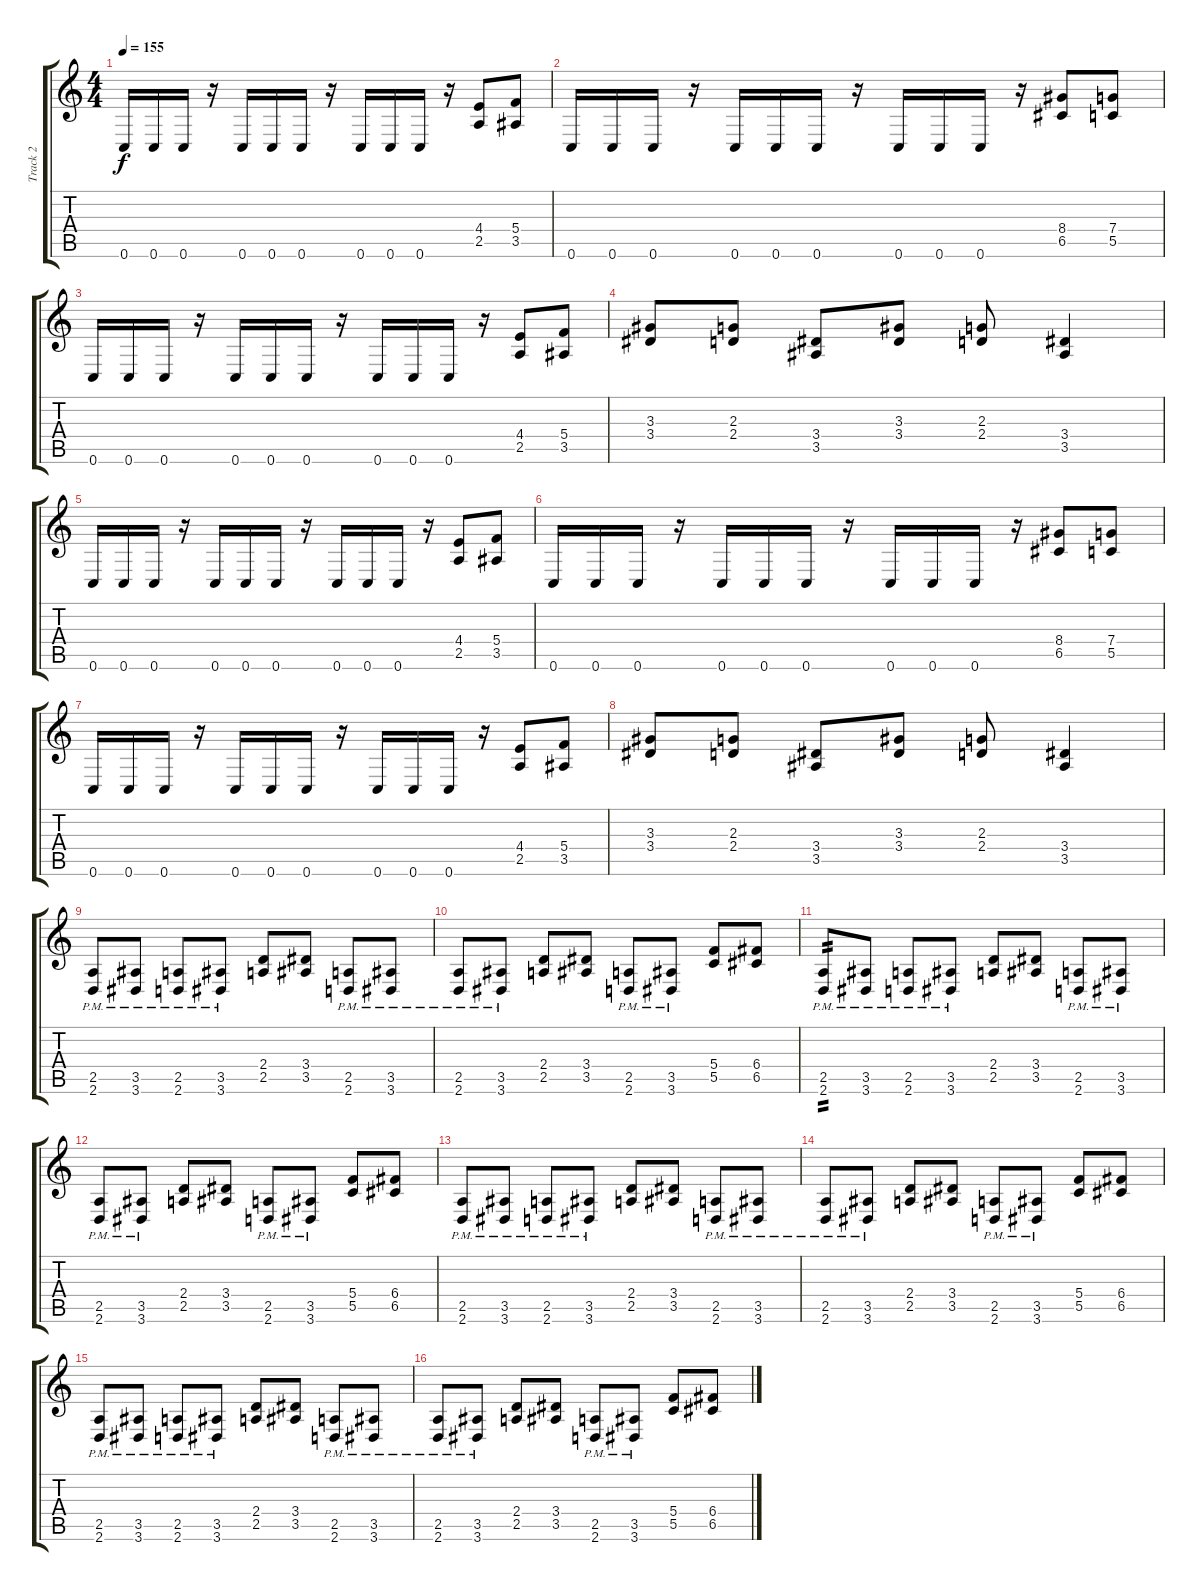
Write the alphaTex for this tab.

\track ("Track 2" "Track 2") {instrument distortionguitar}
\staff {score tabs}
\tuning (D4 A3 F3 C3 G2 C2) {hide}
\ts (4 4)
\tempo 155
\clef g2
\ks c
0.6.16{dy f} 0.6.16 0.6.16 r.16 0.6.16 0.6.16 0.6.16 r.16 0.6.16 0.6.16 0.6.16 r.16 (4.4 2.5).8 (5.4 3.5).8 |
0.6.16 0.6.16 0.6.16 r.16 0.6.16 0.6.16 0.6.16 r.16 0.6.16 0.6.16 0.6.16 r.16 (8.4 6.5).8 (7.4 5.5).8 |
0.6.16 0.6.16 0.6.16 r.16 0.6.16 0.6.16 0.6.16 r.16 0.6.16 0.6.16 0.6.16 r.16 (4.4 2.5).8 (5.4 3.5).8 |
(3.3 3.4).8 (2.3 2.4).8 (3.4 3.5).8 (3.3 3.4).8 (2.3 2.4).8 (3.4 3.5).4 |
0.6.16 0.6.16 0.6.16 r.16 0.6.16 0.6.16 0.6.16 r.16 0.6.16 0.6.16 0.6.16 r.16 (4.4 2.5).8 (5.4 3.5).8 |
0.6.16 0.6.16 0.6.16 r.16 0.6.16 0.6.16 0.6.16 r.16 0.6.16 0.6.16 0.6.16 r.16 (8.4 6.5).8 (7.4 5.5).8 |
0.6.16 0.6.16 0.6.16 r.16 0.6.16 0.6.16 0.6.16 r.16 0.6.16 0.6.16 0.6.16 r.16 (4.4 2.5).8 (5.4 3.5).8 |
(3.3 3.4).8 (2.3 2.4).8 (3.4 3.5).8 (3.3 3.4).8 (2.3 2.4).8 (3.4 3.5).4 |
(2.5{pm} 2.6{pm}).8 (3.5{pm} 3.6{pm}).8 (2.5{pm} 2.6{pm}).8 (3.5{pm} 3.6{pm}).8 (2.4 2.5).8 (3.4 3.5).8 (2.5{pm} 2.6{pm}).8 (3.5{pm} 3.6{pm}).8 |
(2.5{pm} 2.6{pm}).8 (3.5{pm} 3.6{pm}).8 (2.4 2.5).8 (3.4 3.5).8 (2.5{pm} 2.6{pm}).8 (3.5{pm} 3.6{pm}).8 (5.4 5.5).8 (6.4 6.5).8 |
(2.5{pm} 2.6{pm}).8{tp 2} (3.5{pm} 3.6{pm}).8 (2.5{pm} 2.6{pm}).8 (3.5{pm} 3.6{pm}).8 (2.4 2.5).8 (3.4 3.5).8 (2.5{pm} 2.6{pm}).8 (3.5{pm} 3.6{pm}).8 |
(2.5{pm} 2.6{pm}).8 (3.5{pm} 3.6{pm}).8 (2.4 2.5).8 (3.4 3.5).8 (2.5{pm} 2.6{pm}).8 (3.5{pm} 3.6{pm}).8 (5.4 5.5).8 (6.4 6.5).8 |
(2.5{pm} 2.6{pm}).8 (3.5{pm} 3.6{pm}).8 (2.5{pm} 2.6{pm}).8 (3.5{pm} 3.6{pm}).8 (2.4 2.5).8 (3.4 3.5).8 (2.5{pm} 2.6{pm}).8 (3.5{pm} 3.6{pm}).8 |
(2.5{pm} 2.6{pm}).8 (3.5{pm} 3.6{pm}).8 (2.4 2.5).8 (3.4 3.5).8 (2.5{pm} 2.6{pm}).8 (3.5{pm} 3.6{pm}).8 (5.4 5.5).8 (6.4 6.5).8 |
(2.5{pm} 2.6{pm}).8 (3.5{pm} 3.6{pm}).8 (2.5{pm} 2.6{pm}).8 (3.5{pm} 3.6{pm}).8 (2.4 2.5).8 (3.4 3.5).8 (2.5{pm} 2.6{pm}).8 (3.5{pm} 3.6{pm}).8 |
(2.5{pm} 2.6{pm}).8 (3.5{pm} 3.6{pm}).8 (2.4 2.5).8 (3.4 3.5).8 (2.5{pm} 2.6{pm}).8 (3.5{pm} 3.6{pm}).8 (5.4 5.5).8 (6.4 6.5).8
